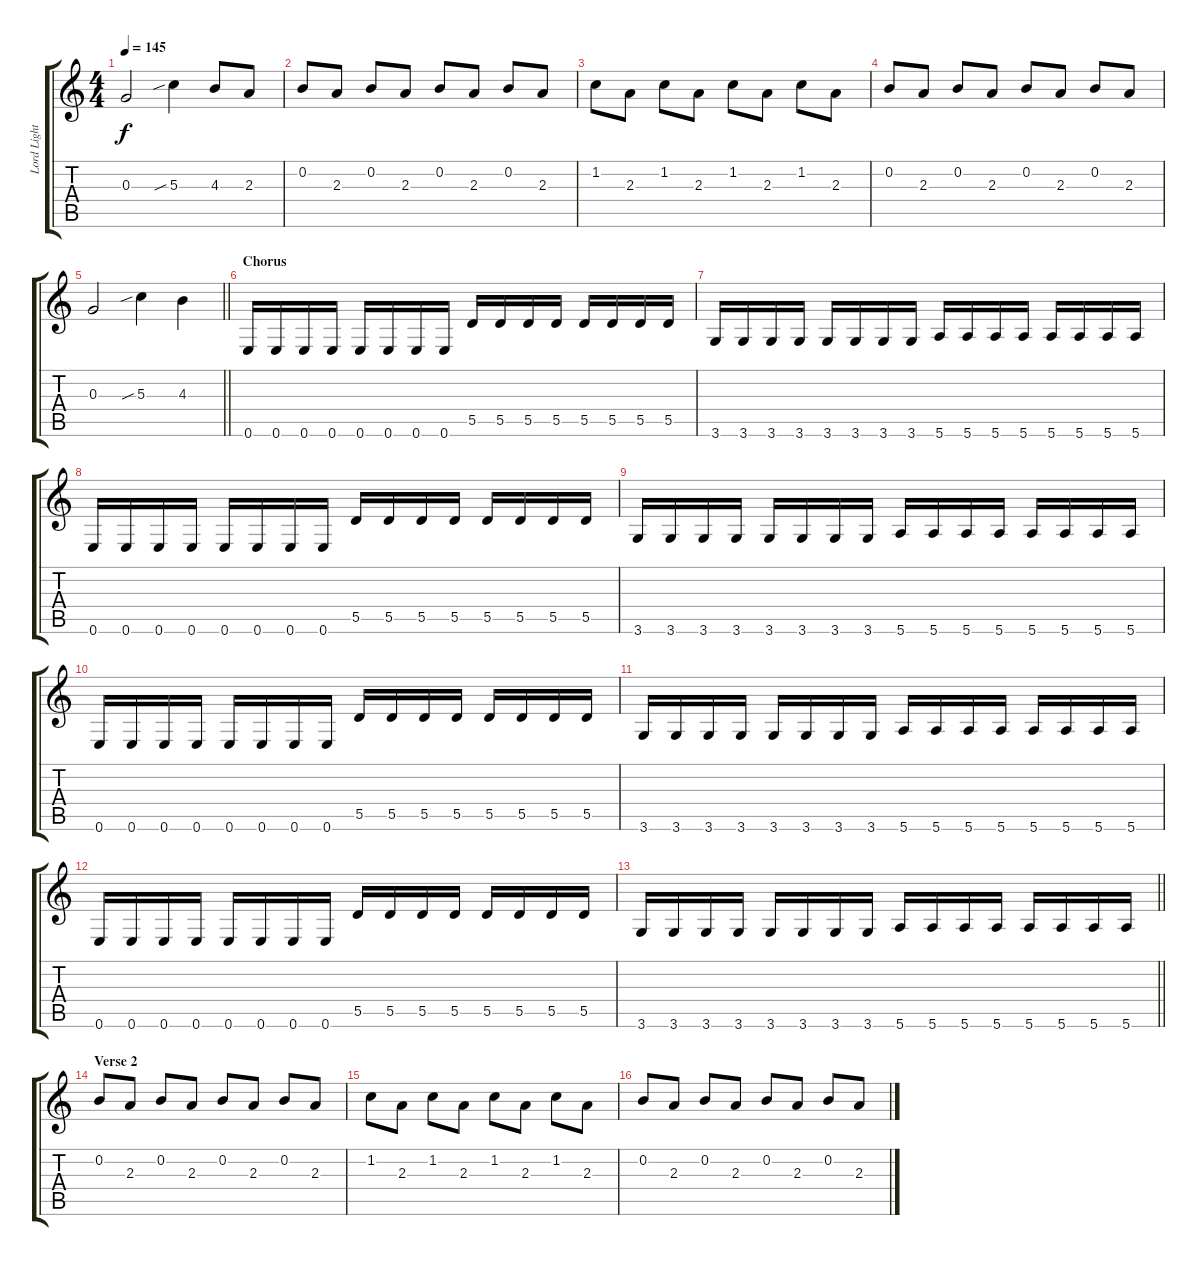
\track ("Lord Lightbringer" "Lord Light") {instrument distortionguitar}
\staff {score tabs}
\tuning (E4 B3 G3 D3 A2 E2) {hide}
\ts (4 4)
\tempo 145
\clef g2
\ks c
0.3.2{dy f} 5.3{sib}.4 4.3.8 2.3.8 |
0.2.8 2.3.8 0.2.8 2.3.8 0.2.8 2.3.8 0.2.8 2.3.8 |
1.2.8 2.3.8 1.2.8 2.3.8 1.2.8 2.3.8 1.2.8 2.3.8 |
0.2.8 2.3.8 0.2.8 2.3.8 0.2.8 2.3.8 0.2.8 2.3.8 |
\barLineRight lightlight
0.3.2 5.3{sib}.4 4.3.4 |
\section ("" "Chorus")
0.6.16 0.6.16 0.6.16 0.6.16 0.6.16 0.6.16 0.6.16 0.6.16 5.5.16 5.5.16 5.5.16 5.5.16 5.5.16 5.5.16 5.5.16 5.5.16 |
3.6.16 3.6.16 3.6.16 3.6.16 3.6.16 3.6.16 3.6.16 3.6.16 5.6.16 5.6.16 5.6.16 5.6.16 5.6.16 5.6.16 5.6.16 5.6.16 |
0.6.16 0.6.16 0.6.16 0.6.16 0.6.16 0.6.16 0.6.16 0.6.16 5.5.16 5.5.16 5.5.16 5.5.16 5.5.16 5.5.16 5.5.16 5.5.16 |
3.6.16 3.6.16 3.6.16 3.6.16 3.6.16 3.6.16 3.6.16 3.6.16 5.6.16 5.6.16 5.6.16 5.6.16 5.6.16 5.6.16 5.6.16 5.6.16 |
0.6.16 0.6.16 0.6.16 0.6.16 0.6.16 0.6.16 0.6.16 0.6.16 5.5.16 5.5.16 5.5.16 5.5.16 5.5.16 5.5.16 5.5.16 5.5.16 |
3.6.16 3.6.16 3.6.16 3.6.16 3.6.16 3.6.16 3.6.16 3.6.16 5.6.16 5.6.16 5.6.16 5.6.16 5.6.16 5.6.16 5.6.16 5.6.16 |
0.6.16 0.6.16 0.6.16 0.6.16 0.6.16 0.6.16 0.6.16 0.6.16 5.5.16 5.5.16 5.5.16 5.5.16 5.5.16 5.5.16 5.5.16 5.5.16 |
\barLineRight lightlight
3.6.16 3.6.16 3.6.16 3.6.16 3.6.16 3.6.16 3.6.16 3.6.16 5.6.16 5.6.16 5.6.16 5.6.16 5.6.16 5.6.16 5.6.16 5.6.16 |
\section ("" "Verse 2")
0.2.8 2.3.8 0.2.8 2.3.8 0.2.8 2.3.8 0.2.8 2.3.8 |
1.2.8 2.3.8 1.2.8 2.3.8 1.2.8 2.3.8 1.2.8 2.3.8 |
0.2.8 2.3.8 0.2.8 2.3.8 0.2.8 2.3.8 0.2.8 2.3.8
